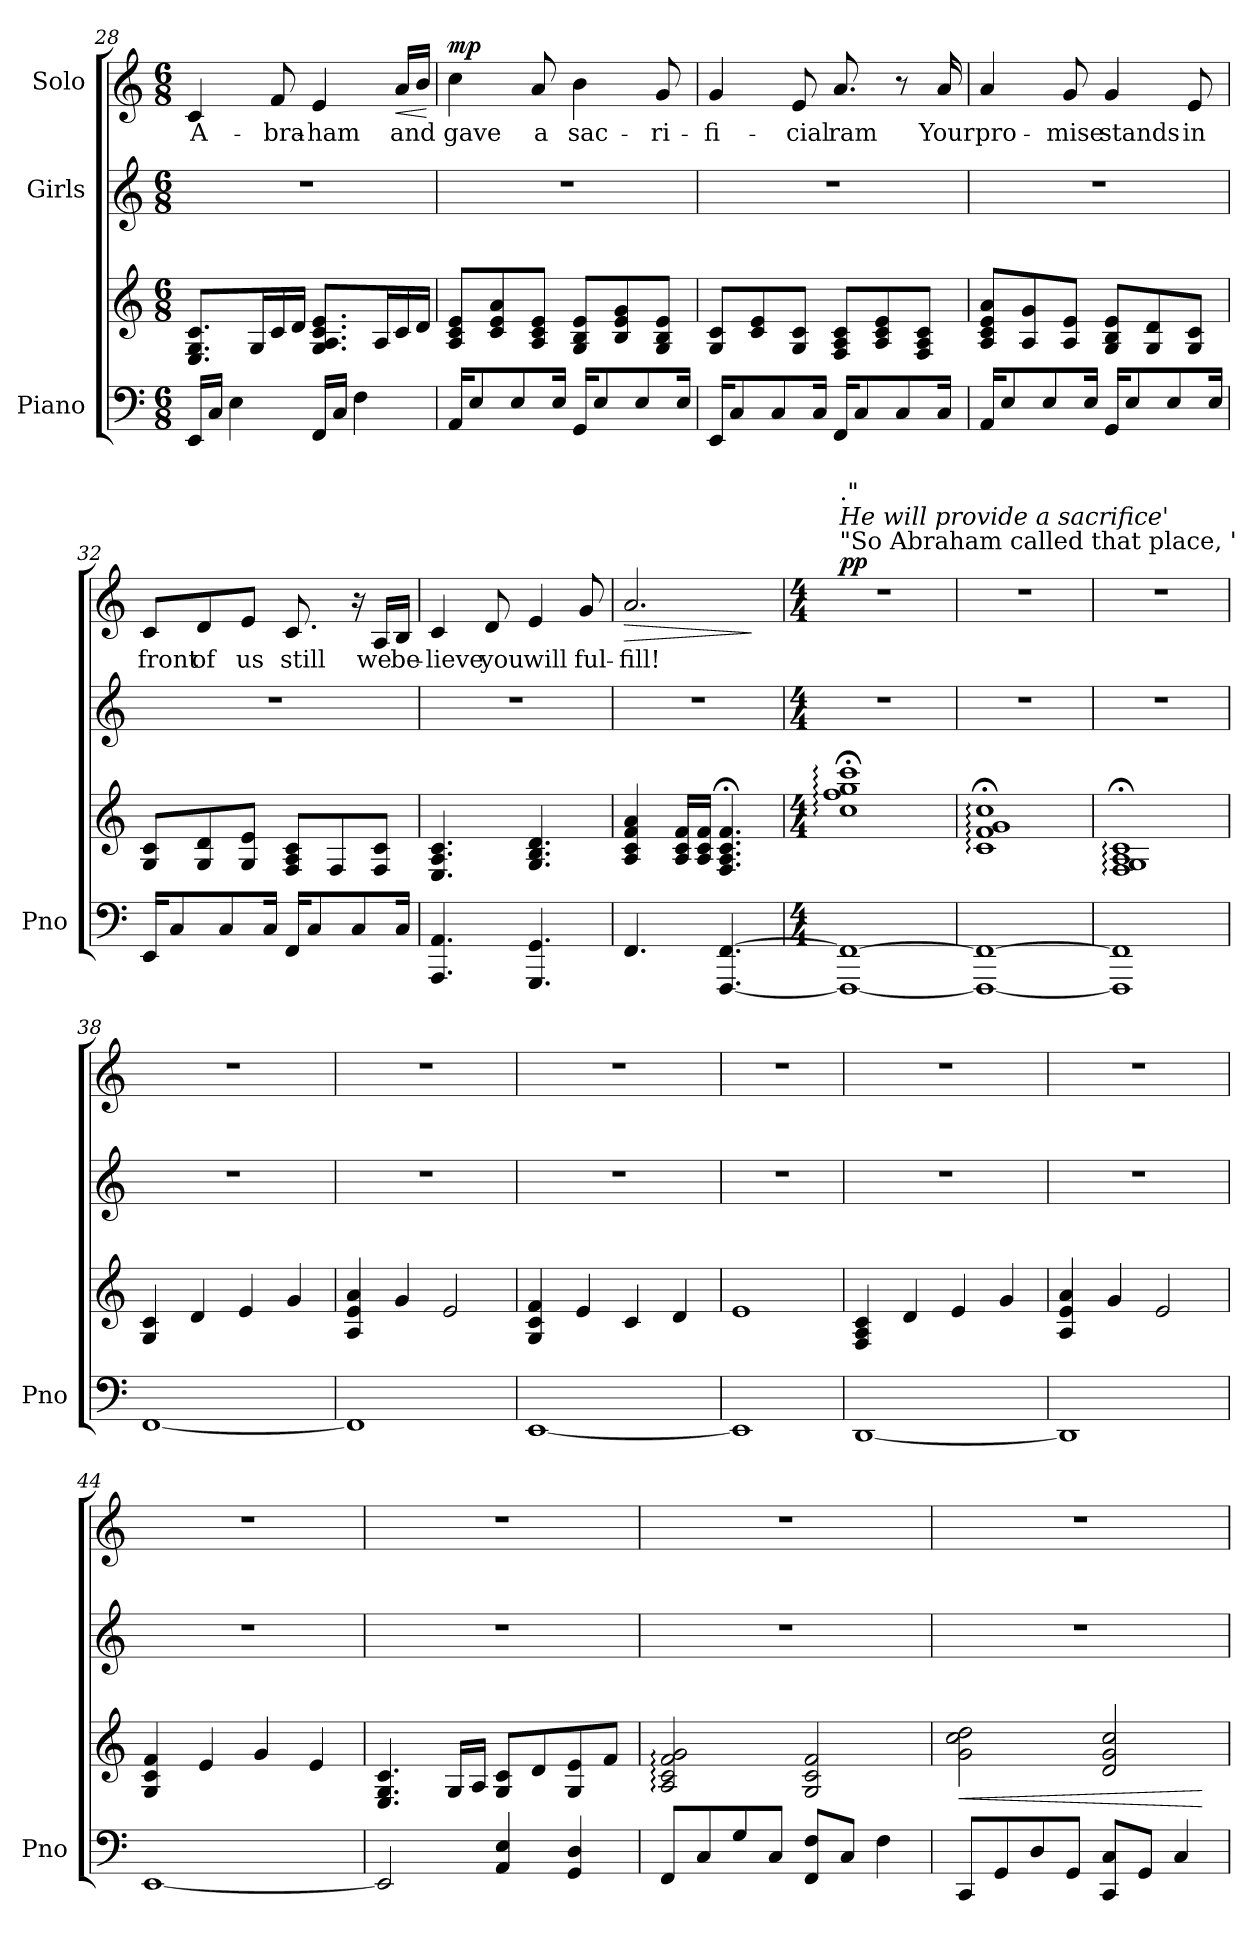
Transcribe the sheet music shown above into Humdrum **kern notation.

**kern	**kern	**dynam	**kern	**kern	**text	**dynam
*part3	*part3	*part3	*part2	*part1	*part1	*part1
*staff4	*staff3	*staff3/4	*staff2	*staff1	*staff1	*staff1
*I"Piano	*	*	*I"Girls	*I"Solo	*	*
*I'Pno	*	*	*	*	*	*
!!LO:LB:g=z
*clefF4	*clefG2	*	*clefG2	*clefG2	*	*
*k[]	*k[]	*	*k[]	*k[]	*	*
*M6/8	*M6/8	*	*M6/8	*M6/8	*	*
=28	=28	=28	=28	=28	=28	=28
!	!	!	!	!	!LO:LY:b	!
16EE/LL	8.E/ 8.G/ 8.c/L	.	2.r	4c/	A-	.
16C/JJ	.	.	.	.	.	.
4E\	.	.	.	.	.	.
.	16G/L	.	.	.	.	.
!	!	!	!	!	!LO:LY:b	!
.	16c/	.	.	8f/	-bra-	.
.	16d/JJ	.	.	.	.	.
!	!	!	!	!	!LO:LY:b	!
16FF/LL	8.G/ 8.A/ 8.c/ 8.e/L	.	.	4e/	-ham	.
16C/JJ	.	.	.	.	.	.
4F\	.	.	.	.	.	.
.	16A/L	.	.	.	.	.
!	!	!	!	!	!LO:LY:b	!LO:HP:b
.	16c/	.	.	16a/LL	and	<
.	16d/JJ	.	.	16b/JJ	.	.
.	.	.	.	.	.	[
=29	=29	=29	=29	=29	=29	=29
!	!	!	!	!	!LO:LY:b	!LO:DY:b
16AA/KL	8A/ 8c/ 8e/L	.	2.r	4cc\	gave	mp
8E/	.	.	.	.	.	.
.	8c/ 8e/ 8a/	.	.	.	.	.
8E/	.	.	.	.	.	.
!	!	!	!	!	!LO:LY:b	!
.	8A/ 8c/ 8e/J	.	.	8a/	a	.
16E/Jk	.	.	.	.	.	.
!	!	!	!	!	!LO:LY:b	!
16GG/KL	8G/ 8B/ 8e/L	.	.	4b\	sac-	.
8E/	.	.	.	.	.	.
.	8B/ 8e/ 8g/	.	.	.	.	.
8E/	.	.	.	.	.	.
!	!	!	!	!	!LO:LY:b	!
.	8G/ 8B/ 8e/J	.	.	8g/	-ri-	.
16E/Jk	.	.	.	.	.	.
=30	=30	=30	=30	=30	=30	=30
!	!	!	!	!	!LO:LY:b	!
16EE/KL	8G/ 8c/L	.	2.r	4g/	-fi-	.
8C/	.	.	.	.	.	.
.	8c/ 8e/	.	.	.	.	.
8C/	.	.	.	.	.	.
!	!	!	!	!	!LO:LY:b	!
.	8G/ 8c/J	.	.	8e/	-cial	.
16C/Jk	.	.	.	.	.	.
!	!	!	!	!	!LO:LY:b	!
16FF/KL	8F/ 8A/ 8c/L	.	.	8.a/	ram	.
8C/	.	.	.	.	.	.
.	8A/ 8c/ 8e/	.	.	.	.	.
8C/	.	.	.	8r	.	.
.	8F/ 8A/ 8c/J	.	.	.	.	.
!	!	!	!	!	!LO:LY:b	!
16C/Jk	.	.	.	16a/	Your	.
!!LO:LB:g=z
=31	=31	=31	=31	=31	=31	=31
!	!	!	!	!	!LO:LY:b	!
16AA/KL	8A/ 8c/ 8e/ 8a/L	.	2.r	4a/	pro-	.
8E/	.	.	.	.	.	.
.	8A/ 8g/	.	.	.	.	.
8E/	.	.	.	.	.	.
!	!	!	!	!	!LO:LY:b	!
.	8A/ 8e/J	.	.	8g/	-mise	.
16E/Jk	.	.	.	.	.	.
!	!	!	!	!	!LO:LY:b	!
16GG/KL	8G/ 8B/ 8e/L	.	.	4g/	stands	.
8E/	.	.	.	.	.	.
.	8G/ 8d/	.	.	.	.	.
8E/	.	.	.	.	.	.
!	!	!	!	!	!LO:LY:b	!
.	8G/ 8c/J	.	.	8e/	in	.
16E/Jk	.	.	.	.	.	.
=32	=32	=32	=32	=32	=32	=32
!	!	!	!	!	!LO:LY:b	!
16EE/KL	8G/ 8c/L	.	2.r	8c/L	front	.
8C/	.	.	.	.	.	.
!	!	!	!	!	!LO:LY:b	!
.	8G/ 8d/	.	.	8d/	of	.
8C/	.	.	.	.	.	.
!	!	!	!	!	!LO:LY:b	!
.	8G/ 8e/J	.	.	8e/J	us	.
16C/Jk	.	.	.	.	.	.
!	!	!	!	!	!LO:LY:b	!
16FF/KL	8F/ 8A/ 8c/L	.	.	8.c/	still	.
8C/	.	.	.	.	.	.
.	8F/	.	.	.	.	.
8C/	.	.	.	16r	.	.
!	!	!	!	!	!LO:LY:b	!
.	8F/ 8c/J	.	.	16A/LL	we	.
!	!	!	!	!	!LO:LY:b	!
16C/Jk	.	.	.	16B/JJ	be-	.
=33	=33	=33	=33	=33	=33	=33
!	!	!	!	!	!LO:LY:b	!
4.AAA/ 4.AA/	4.E/ 4.A/ 4.c/	.	2.r	4c/	-lieve	.
!	!	!	!	!	!LO:LY:b	!
.	.	.	.	8d/	you	.
!	!	!	!	!	!LO:LY:b	!
4.GGG/ 4.GG/	4.G/ 4.B/ 4.d/	.	.	4e/	will	.
!	!	!	!	!	!LO:LY:b	!
.	.	.	.	8g/	ful-	.
=34	=34	=34	=34	=34	=34	=34
!	!	!	!	!	!LO:LY:b	!LO:HP:b
4.FF/	4A/ 4c/ 4f/ 4a/	.	2.r	2.a/	-fill!	>
.	16A/ 16c/ 16f/LL	.	.	.	.	.
.	16A/ 16c/ 16f/JJ	.	.	.	.	.
[4.FFF/ [4.FF/	4.F/;< 4.A/;< 4.c/;< 4.f/;<	.	.	.	.	.
.	.	.	.	.	.	]
!!LO:PB:g=z
=35	=35	=35	=35	=35	=35	=35
*M4/4	*M4/4	*	*M4/4	*M4/4	*	*
*	*	*	*	*MM110	*	*
!	!	!	!	!LO:TX:t="So Abraham called that place, '	!	!
!	!	!	!	!LO:TX:i:t=He will provide a sacrifice'	!	!
!	!	!	!	!LO:TX:t=."	!	!
!	!	!	!	!	!	!LO:DY:b
1FFF_ 1FF_	1cc;<: 1ff;<: 1gg;<: 1ccc;<:	.	1r	1r	.	pp
=36	=36	=36	=36	=36	=36	=36
1FFF_ 1FF_	1c;<: 1f;<: 1g;<: 1cc;<:	.	1r	1r	.	.
=37	=37	=37	=37	=37	=37	=37
1FFF] 1FF]	1F;<: 1G;<: 1A;<: 1c;<:	.	1r	1r	.	.
=38	=38	=38	=38	=38	=38	=38
[1FF	4G/ 4c/	.	1r	1r	.	.
.	4d/	.	.	.	.	.
.	4e/	.	.	.	.	.
.	4g/	.	.	.	.	.
=39	=39	=39	=39	=39	=39	=39
1FF]	4A/ 4e/ 4a/	.	1r	1r	.	.
.	4g/	.	.	.	.	.
.	2e/	.	.	.	.	.
=40	=40	=40	=40	=40	=40	=40
[1EE	4G/ 4c/ 4f/	.	1r	1r	.	.
.	4e/	.	.	.	.	.
.	4c/	.	.	.	.	.
.	4d/	.	.	.	.	.
=41	=41	=41	=41	=41	=41	=41
1EE]	1e	.	1r	1r	.	.
=42	=42	=42	=42	=42	=42	=42
[1DD	4F/ 4A/ 4c/	.	1r	1r	.	.
.	4d/	.	.	.	.	.
.	4e/	.	.	.	.	.
.	4g/	.	.	.	.	.
=43	=43	=43	=43	=43	=43	=43
1DD]	4A/ 4e/ 4a/	.	1r	1r	.	.
.	4g/	.	.	.	.	.
.	2e/	.	.	.	.	.
=44	=44	=44	=44	=44	=44	=44
[1EE	4G/ 4c/ 4f/	.	1r	1r	.	.
.	4e/	.	.	.	.	.
.	4g/	.	.	.	.	.
.	4e/	.	.	.	.	.
!!LO:LB:g=z
=45	=45	=45	=45	=45	=45	=45
2EE/]	4.E/ 4.G/ 4.c/	.	1r	1r	.	.
.	16G/LL	.	.	.	.	.
.	16A/JJ	.	.	.	.	.
4AA/ 4E/	8G/ 8c/L	.	.	.	.	.
.	8d/	.	.	.	.	.
4GG/ 4D/	8G/ 8e/	.	.	.	.	.
.	8f/J	.	.	.	.	.
=46	=46	=46	=46	=46	=46	=46
*	*	*	*	*MM105	*	*
8FF/L	2A/: 2c/: 2f/: 2g/:	.	1r	1r	.	.
8C/	.	.	.	.	.	.
8G/	.	.	.	.	.	.
8C/J	.	.	.	.	.	.
8FF/ 8F/L	2G/ 2c/ 2f/	.	.	.	.	.
8C/J	.	.	.	.	.	.
4F\	.	.	.	.	.	.
=47	=47	=47	=47	=47	=47	=47
!	!	!LO:HP:b	!	!	!	!
8CC/L	2g\ 2cc\ 2dd\	<	1r	1r	.	.
8GG/	.	.	.	.	.	.
8D/	.	.	.	.	.	.
8GG/J	.	.	.	.	.	.
8CC/ 8C/L	2d/ 2g/ 2cc/	.	.	.	.	.
8GG/J	.	.	.	.	.	.
4C/	.	.	.	.	.	.
.	.	[	.	.	.	.
=	=	=	=	=	=	=
*-	*-	*-	*-	*-	*-	*-
